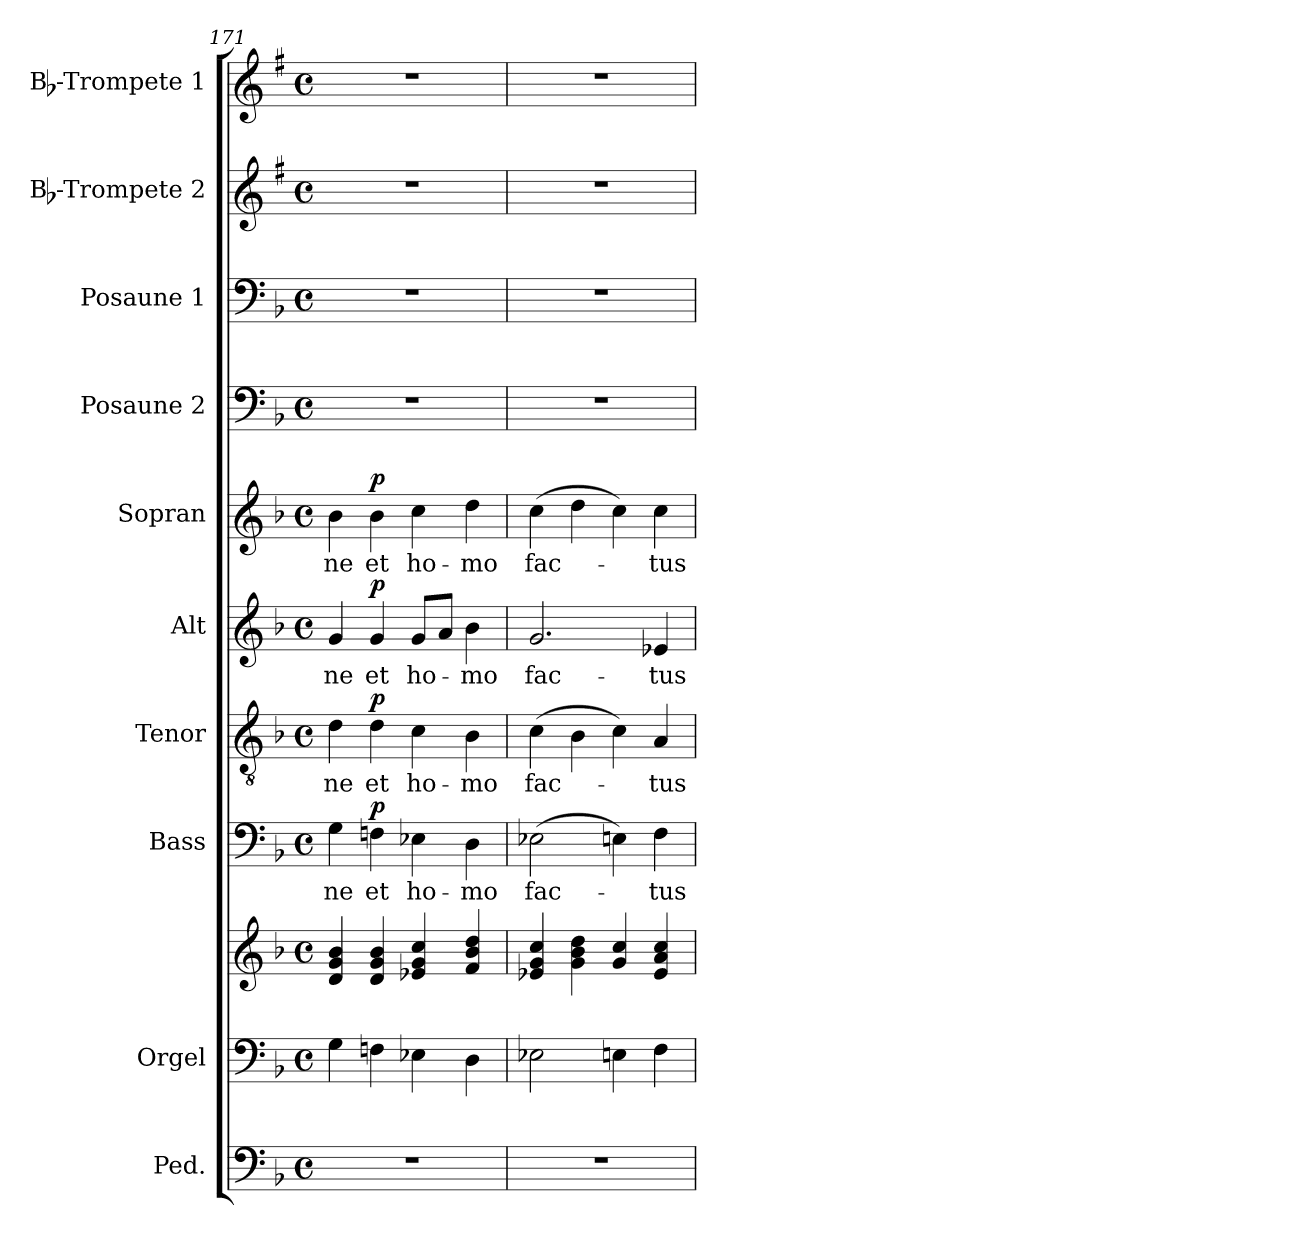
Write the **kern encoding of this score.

**kern	**kern	**kern	**kern	**text	**dynam	**kern	**text	**dynam	**kern	**text	**dynam	**kern	**text	**dynam	**kern	**kern	**kern	**kern
*part10	*part9	*part9	*part8	*part8	*part8	*part7	*part7	*part7	*part6	*part6	*part6	*part5	*part5	*part5	*part4	*part3	*part2	*part1
*staff11	*staff10	*staff9	*staff8	*staff8	*staff8	*staff7	*staff7	*staff7	*staff6	*staff6	*staff6	*staff5	*staff5	*staff5	*staff4	*staff3	*staff2	*staff1
*I"Ped.	*I"Orgel	*	*I"Bass	*	*	*I"Tenor	*	*	*I"Alt	*	*	*I"Sopran	*	*	*I"Posaune 2	*I"Posaune 1	*I"Bb-Trompete 2	*I"Bb-Trompete 1
*	*I'Org.	*	*I'B.	*	*	*I'T.	*	*	*I'A.	*	*	*I'S.	*	*	*I'Pos. 2	*I'Pos. 1	*I'Bb Trp. 2	*I'Bb Trp. 1
!!LO:PB:g=z
*clefF4	*clefF4	*clefG2	*clefF4	*	*	*clefGv2	*	*	*clefG2	*	*	*clefG2	*	*	*clefF4	*clefF4	*clefG2	*clefG2
*ITrd7c12	*	*	*	*	*	*	*	*	*	*	*	*	*	*	*	*	*ITrd1c2	*ITrd1c2
*k[b-]	*k[b-]	*k[b-]	*k[b-]	*	*	*k[b-]	*	*	*k[b-]	*	*	*k[b-]	*	*	*k[b-]	*k[b-]	*k[b-]	*k[b-]
*F:	*F:	*F:	*F:	*	*	*F:	*	*	*F:	*	*	*F:	*	*	*F:	*F:	*F:	*F:
*M4/4	*M4/4	*M4/4	*M4/4	*	*	*M4/4	*	*	*M4/4	*	*	*M4/4	*	*	*M4/4	*M4/4	*M4/4	*M4/4
*met(c)	*met(c)	*met(c)	*met(c)	*	*	*met(c)	*	*	*met(c)	*	*	*met(c)	*	*	*met(c)	*met(c)	*met(c)	*met(c)
=171	=171	=171	=171	=171	=171	=171	=171	=171	=171	=171	=171	=171	=171	=171	=171	=171	=171	=171
!	!	!	!	!LO:LY:b	!	!	!LO:LY:b	!	!	!LO:LY:b	!	!	!LO:LY:b	!	!	!	!	!
1r	4G\	4d/ 4g/ 4b-/	4G\	-ne	.	4d\	-ne	.	4g/	-ne	.	4b-\	-ne	.	1r	1r	1r	1r
!	!	!	!	!LO:LY:b	!LO:DY:a	!	!LO:LY:b	!LO:DY:a	!	!LO:LY:b	!LO:DY:a	!	!LO:LY:b	!LO:DY:a	!	!	!	!
.	4Fn\	4d/ 4g/ 4b-/	4Fn\	et	p	4d\	et	p	4g/	et	p	4b-\	et	p	.	.	.	.
!	!	!	!	!LO:LY:b	!	!	!LO:LY:b	!	!	!LO:LY:b	!	!	!LO:LY:b	!	!	!	!	!
.	4E-X\	4e-X/ 4g/ 4cc/	4E-X\	ho-	.	4c\	ho-	.	8g/L	ho-	.	4cc\	ho-	.	.	.	.	.
.	.	.	.	.	.	.	.	.	8a/J	.	.	.	.	.	.	.	.	.
!	!	!	!	!LO:LY:b	!	!	!LO:LY:b	!	!	!LO:LY:b	!	!	!LO:LY:b	!	!	!	!	!
.	4D\	4f/ 4b-/ 4dd/	4D\	-mo	.	4B-\	-mo	.	4b-\	-mo	.	4dd\	-mo	.	.	.	.	.
=172	=172	=172	=172	=172	=172	=172	=172	=172	=172	=172	=172	=172	=172	=172	=172	=172	=172	=172
!	!	!	!	!LO:LY:b	!	!	!LO:LY:b	!	!	!LO:LY:b	!	!	!LO:LY:b	!	!	!	!	!
1r	2E-X\	4e-X/ 4g/ 4cc/	(>2E-X\	fac-	.	(>4c\	fac-	.	2.g/	fac-	.	(>4cc\	fac-	.	1r	1r	1r	1r
.	.	4g\ 4b-\ 4dd\	.	.	.	4B-\	.	.	.	.	.	4dd\	.	.	.	.	.	.
.	4En\	4g/ 4cc/	4En\)	.	.	4c\)	.	.	.	.	.	4cc\)	.	.	.	.	.	.
!	!	!	!	!LO:LY:b	!	!	!LO:LY:b	!	!	!LO:LY:b	!	!	!LO:LY:b	!	!	!	!	!
.	4F\	4e-/ 4a/ 4cc/	4F\	-tus	.	4A/	-tus	.	4e-X/	-tus	.	4cc\	-tus	.	.	.	.	.
=	=	=	=	=	=	=	=	=	=	=	=	=	=	=	=	=	=	=
*-	*-	*-	*-	*-	*-	*-	*-	*-	*-	*-	*-	*-	*-	*-	*-	*-	*-	*-
